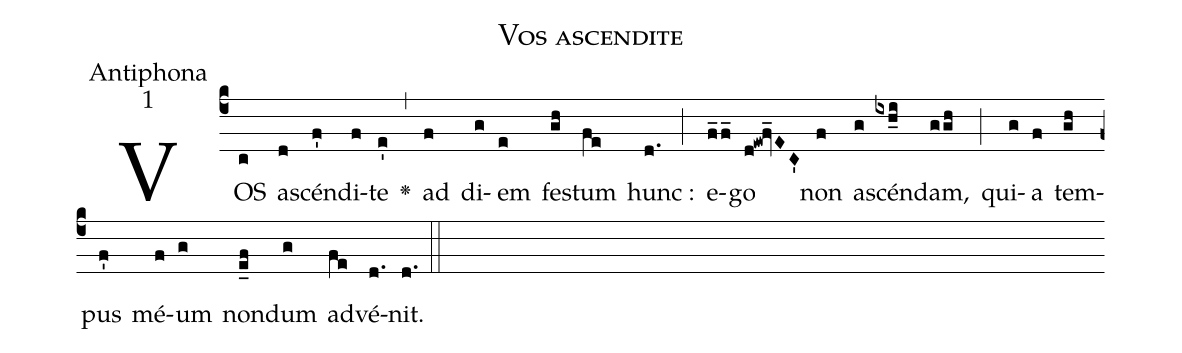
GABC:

name:Vos ascendite;
office-part:Antiphona;
mode:1;
%%
(c4) VOS(c) a(d)scén(f')di(f)te(e') <v>\greheightstar</v>(,)
ad(f) di(g)em(e) fe(gh)stum(fe) hunc :(d.) (;)
e(f_2f_)go(d!ew!fv_EC') non(f) a(g)scén(ixh_i)dam,(ggh) (;)
qui(g)a(f) tem(gh)pus(f') mé(f)um(g) non(e_f)dum(g) ad(fe)vé(d.)nit.(d.) (::)
